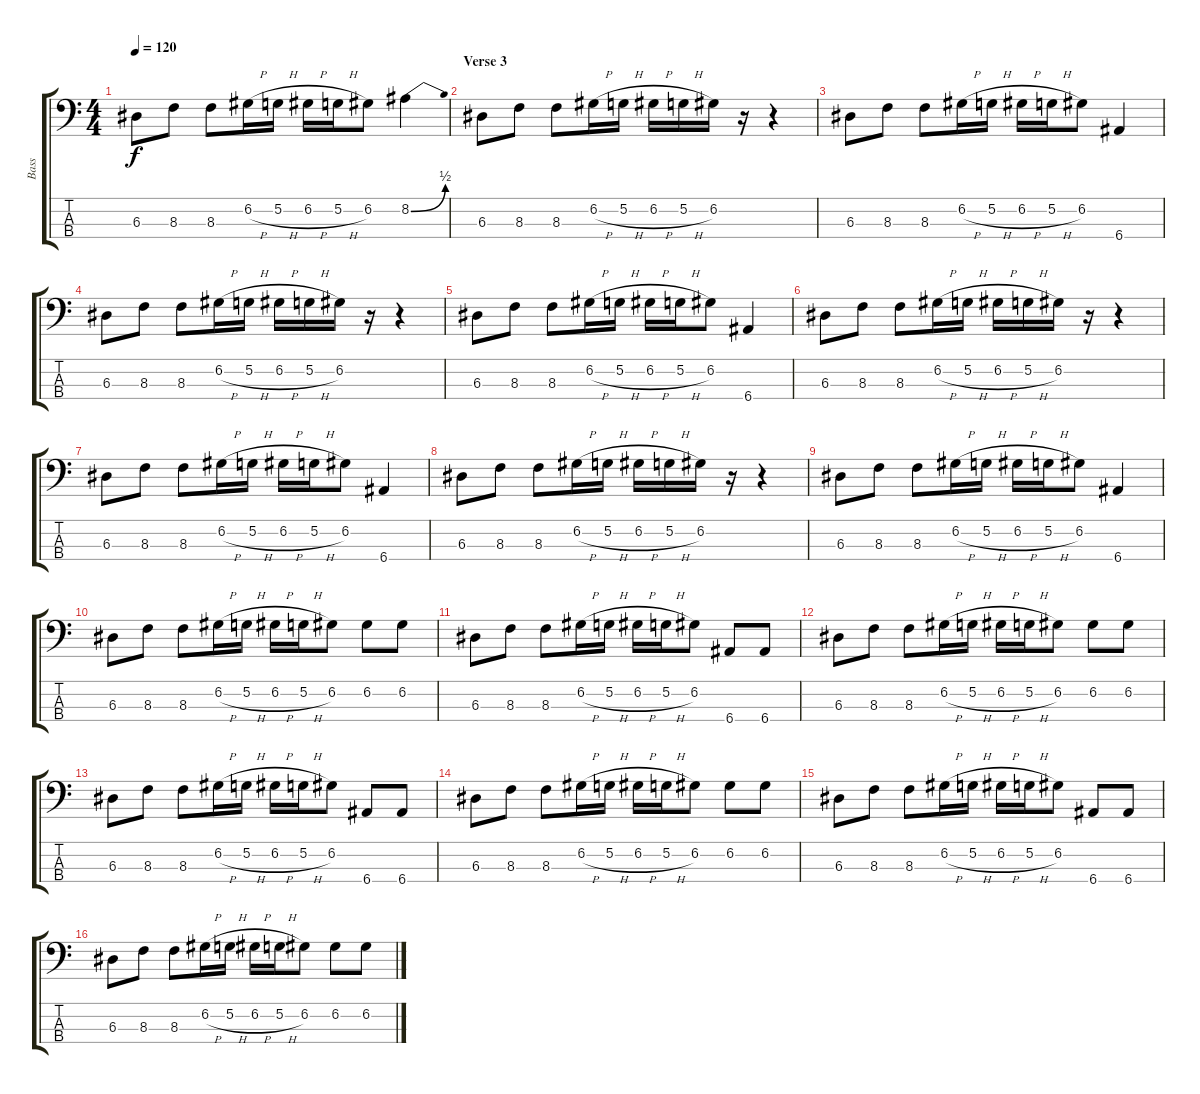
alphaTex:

\track ("Bass" "Bass") {instrument electricbassfinger}
\staff {score tabs}
\tuning (G2 D2 A1 E1) {hide}
\ts (4 4)
\tempo 120
\clef f4
\ks c
6.3.8{dy f} 8.3.8 8.3.8 6.2{h}.16 5.2{h}.16 6.2{h}.16 5.2{h}.16 6.2.8 8.2{be (bend 0 0 60 2)}.4 |
\section ("" "Verse 3")
6.3.8 8.3.8 8.3.8 6.2{h}.16 5.2{h}.16 6.2{h}.16 5.2{h}.16 6.2.16 r.16 r.4 |
6.3.8 8.3.8 8.3.8 6.2{h}.16 5.2{h}.16 6.2{h}.16 5.2{h}.16 6.2.8 6.4.4 |
6.3.8 8.3.8 8.3.8 6.2{h}.16 5.2{h}.16 6.2{h}.16 5.2{h}.16 6.2.16 r.16 r.4 |
6.3.8 8.3.8 8.3.8 6.2{h}.16 5.2{h}.16 6.2{h}.16 5.2{h}.16 6.2.8 6.4.4 |
6.3.8 8.3.8 8.3.8 6.2{h}.16 5.2{h}.16 6.2{h}.16 5.2{h}.16 6.2.16 r.16 r.4 |
6.3.8 8.3.8 8.3.8 6.2{h}.16 5.2{h}.16 6.2{h}.16 5.2{h}.16 6.2.8 6.4.4 |
6.3.8 8.3.8 8.3.8 6.2{h}.16 5.2{h}.16 6.2{h}.16 5.2{h}.16 6.2.16 r.16 r.4 |
6.3.8 8.3.8 8.3.8 6.2{h}.16 5.2{h}.16 6.2{h}.16 5.2{h}.16 6.2.8 6.4.4 |
6.3.8 8.3.8 8.3.8 6.2{h}.16 5.2{h}.16 6.2{h}.16 5.2{h}.16 6.2.8 6.2.8 6.2.8 |
6.3.8 8.3.8 8.3.8 6.2{h}.16 5.2{h}.16 6.2{h}.16 5.2{h}.16 6.2.8 6.4.8 6.4.8 |
6.3.8 8.3.8 8.3.8 6.2{h}.16 5.2{h}.16 6.2{h}.16 5.2{h}.16 6.2.8 6.2.8 6.2.8 |
6.3.8 8.3.8 8.3.8 6.2{h}.16 5.2{h}.16 6.2{h}.16 5.2{h}.16 6.2.8 6.4.8 6.4.8 |
6.3.8 8.3.8 8.3.8 6.2{h}.16 5.2{h}.16 6.2{h}.16 5.2{h}.16 6.2.8 6.2.8 6.2.8 |
6.3.8 8.3.8 8.3.8 6.2{h}.16 5.2{h}.16 6.2{h}.16 5.2{h}.16 6.2.8 6.4.8 6.4.8 |
6.3.8 8.3.8 8.3.8 6.2{h}.16 5.2{h}.16 6.2{h}.16 5.2{h}.16 6.2.8 6.2.8 6.2.8
